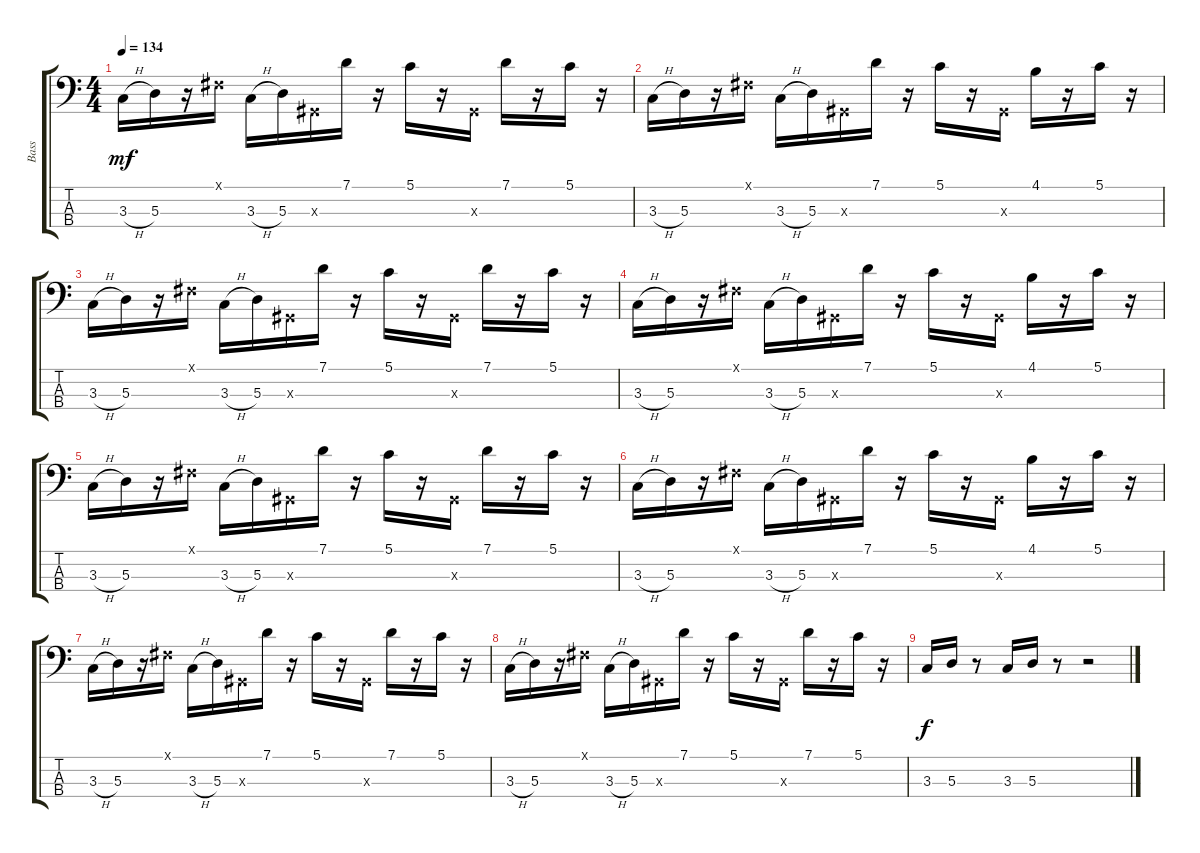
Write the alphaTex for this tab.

\track ("Bass" "Bass") {instrument slapbass1}
\staff {score tabs}
\tuning (G2 D2 A1 E1) {hide}
\ts (4 4)
\tempo 134
\clef f4
\ks c
3.3{h}.16{dy mf} 5.3.16 r.16 -1.1{x}.16 3.3{h}.16 5.3.16 -1.3{x}.16 7.1.16 r.16 5.1.16 r.16 -1.3{x}.16 7.1.16 r.16 5.1.16 r.16 |
3.3{h}.16 5.3.16 r.16 -1.1{x}.16 3.3{h}.16 5.3.16 -1.3{x}.16 7.1.16 r.16 5.1.16 r.16 -1.3{x}.16 4.1.16 r.16 5.1.16 r.16 |
3.3{h}.16 5.3.16 r.16 -1.1{x}.16 3.3{h}.16 5.3.16 -1.3{x}.16 7.1.16 r.16 5.1.16 r.16 -1.3{x}.16 7.1.16 r.16 5.1.16 r.16 |
3.3{h}.16 5.3.16 r.16 -1.1{x}.16 3.3{h}.16 5.3.16 -1.3{x}.16 7.1.16 r.16 5.1.16 r.16 -1.3{x}.16 4.1.16 r.16 5.1.16 r.16 |
3.3{h}.16 5.3.16 r.16 -1.1{x}.16 3.3{h}.16 5.3.16 -1.3{x}.16 7.1.16 r.16 5.1.16 r.16 -1.3{x}.16 7.1.16 r.16 5.1.16 r.16 |
3.3{h}.16 5.3.16 r.16 -1.1{x}.16 3.3{h}.16 5.3.16 -1.3{x}.16 7.1.16 r.16 5.1.16 r.16 -1.3{x}.16 4.1.16 r.16 5.1.16 r.16 |
3.3{h}.16 5.3.16 r.16 -1.1{x}.16 3.3{h}.16 5.3.16 -1.3{x}.16 7.1.16 r.16 5.1.16 r.16 -1.3{x}.16 7.1.16 r.16 5.1.16 r.16 |
3.3{h}.16 5.3.16 r.16 -1.1{x}.16 3.3{h}.16 5.3.16 -1.3{x}.16 7.1.16 r.16 5.1.16 r.16 -1.3{x}.16 7.1.16 r.16 5.1.16 r.16 |
3.3.16{dy f} 5.3.16 r.8 3.3.16 5.3.16 r.8 r.2
